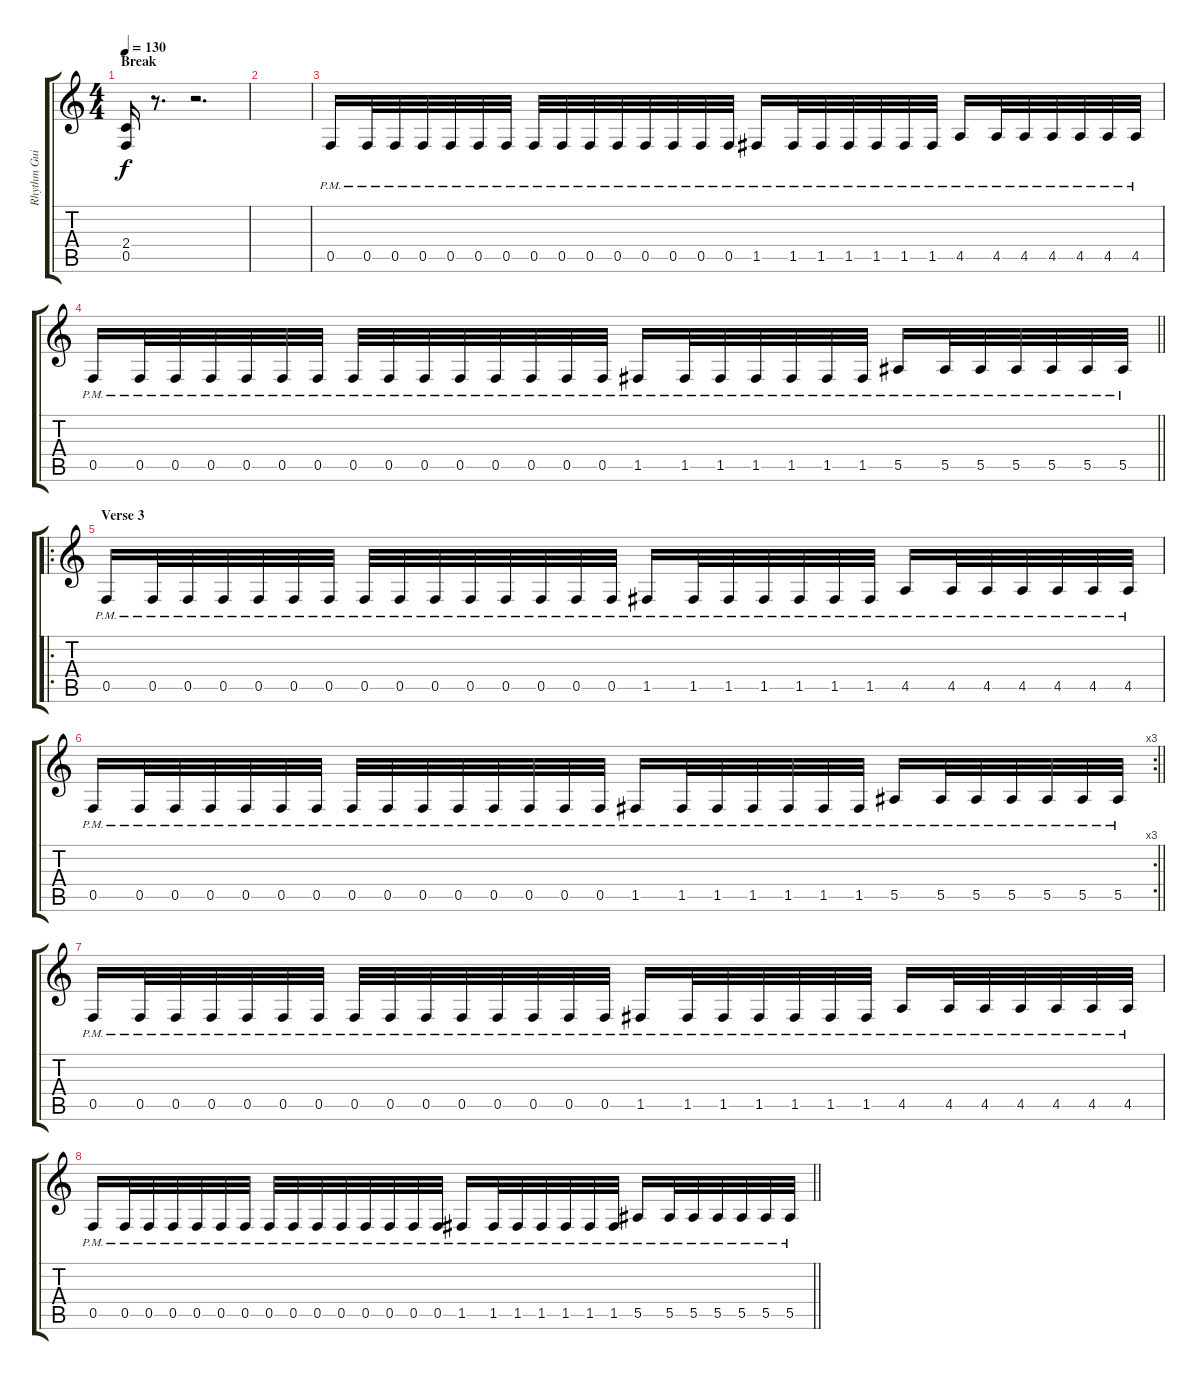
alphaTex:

\track ("Rhythm Guitar" "Rhythm Gui") {instrument distortionguitar}
\staff {score tabs}
\tuning (C4 G3 Eb3 Bb2 F2 C2) {hide}
\ts (4 4)
\section ("" "Break")
\tempo 130
\clef g2
\ks c
(2.4 0.5).16{dy f} r.8{d} r.2{d} |
|
0.5{pm}.16 0.5{pm}.32 0.5{pm}.32 0.5{pm}.32 0.5{pm}.32 0.5{pm}.32 0.5{pm}.32 0.5{pm}.32 0.5{pm}.32 0.5{pm}.32 0.5{pm}.32 0.5{pm}.32 0.5{pm}.32 0.5{pm}.32 0.5{pm}.32 1.5{pm}.16 1.5{pm}.32 1.5{pm}.32 1.5{pm}.32 1.5{pm}.32 1.5{pm}.32 1.5{pm}.32 4.5{pm}.16 4.5{pm}.32 4.5{pm}.32 4.5{pm}.32 4.5{pm}.32 4.5{pm}.32 4.5{pm}.32 |
\barLineRight lightlight
0.5{pm}.16 0.5{pm}.32 0.5{pm}.32 0.5{pm}.32 0.5{pm}.32 0.5{pm}.32 0.5{pm}.32 0.5{pm}.32 0.5{pm}.32 0.5{pm}.32 0.5{pm}.32 0.5{pm}.32 0.5{pm}.32 0.5{pm}.32 0.5{pm}.32 1.5{pm}.16 1.5{pm}.32 1.5{pm}.32 1.5{pm}.32 1.5{pm}.32 1.5{pm}.32 1.5{pm}.32 5.5{pm}.16 5.5{pm}.32 5.5{pm}.32 5.5{pm}.32 5.5{pm}.32 5.5{pm}.32 5.5{pm}.32 |
\ro
\section ("" "Verse 3")
0.5{pm}.16 0.5{pm}.32 0.5{pm}.32 0.5{pm}.32 0.5{pm}.32 0.5{pm}.32 0.5{pm}.32 0.5{pm}.32 0.5{pm}.32 0.5{pm}.32 0.5{pm}.32 0.5{pm}.32 0.5{pm}.32 0.5{pm}.32 0.5{pm}.32 1.5{pm}.16 1.5{pm}.32 1.5{pm}.32 1.5{pm}.32 1.5{pm}.32 1.5{pm}.32 1.5{pm}.32 4.5{pm}.16 4.5{pm}.32 4.5{pm}.32 4.5{pm}.32 4.5{pm}.32 4.5{pm}.32 4.5{pm}.32 |
\rc 3
\barLineRight lightlight
0.5{pm}.16 0.5{pm}.32 0.5{pm}.32 0.5{pm}.32 0.5{pm}.32 0.5{pm}.32 0.5{pm}.32 0.5{pm}.32 0.5{pm}.32 0.5{pm}.32 0.5{pm}.32 0.5{pm}.32 0.5{pm}.32 0.5{pm}.32 0.5{pm}.32 1.5{pm}.16 1.5{pm}.32 1.5{pm}.32 1.5{pm}.32 1.5{pm}.32 1.5{pm}.32 1.5{pm}.32 5.5{pm}.16 5.5{pm}.32 5.5{pm}.32 5.5{pm}.32 5.5{pm}.32 5.5{pm}.32 5.5{pm}.32 |
0.5{pm}.16 0.5{pm}.32 0.5{pm}.32 0.5{pm}.32 0.5{pm}.32 0.5{pm}.32 0.5{pm}.32 0.5{pm}.32 0.5{pm}.32 0.5{pm}.32 0.5{pm}.32 0.5{pm}.32 0.5{pm}.32 0.5{pm}.32 0.5{pm}.32 1.5{pm}.16 1.5{pm}.32 1.5{pm}.32 1.5{pm}.32 1.5{pm}.32 1.5{pm}.32 1.5{pm}.32 4.5{pm}.16 4.5{pm}.32 4.5{pm}.32 4.5{pm}.32 4.5{pm}.32 4.5{pm}.32 4.5{pm}.32 |
\barLineRight lightlight
0.5{pm}.16 0.5{pm}.32 0.5{pm}.32 0.5{pm}.32 0.5{pm}.32 0.5{pm}.32 0.5{pm}.32 0.5{pm}.32 0.5{pm}.32 0.5{pm}.32 0.5{pm}.32 0.5{pm}.32 0.5{pm}.32 0.5{pm}.32 0.5{pm}.32 1.5{pm}.16 1.5{pm}.32 1.5{pm}.32 1.5{pm}.32 1.5{pm}.32 1.5{pm}.32 1.5{pm}.32 5.5{pm}.16 5.5{pm}.32 5.5{pm}.32 5.5{pm}.32 5.5{pm}.32 5.5{pm}.32 5.5{pm}.32
